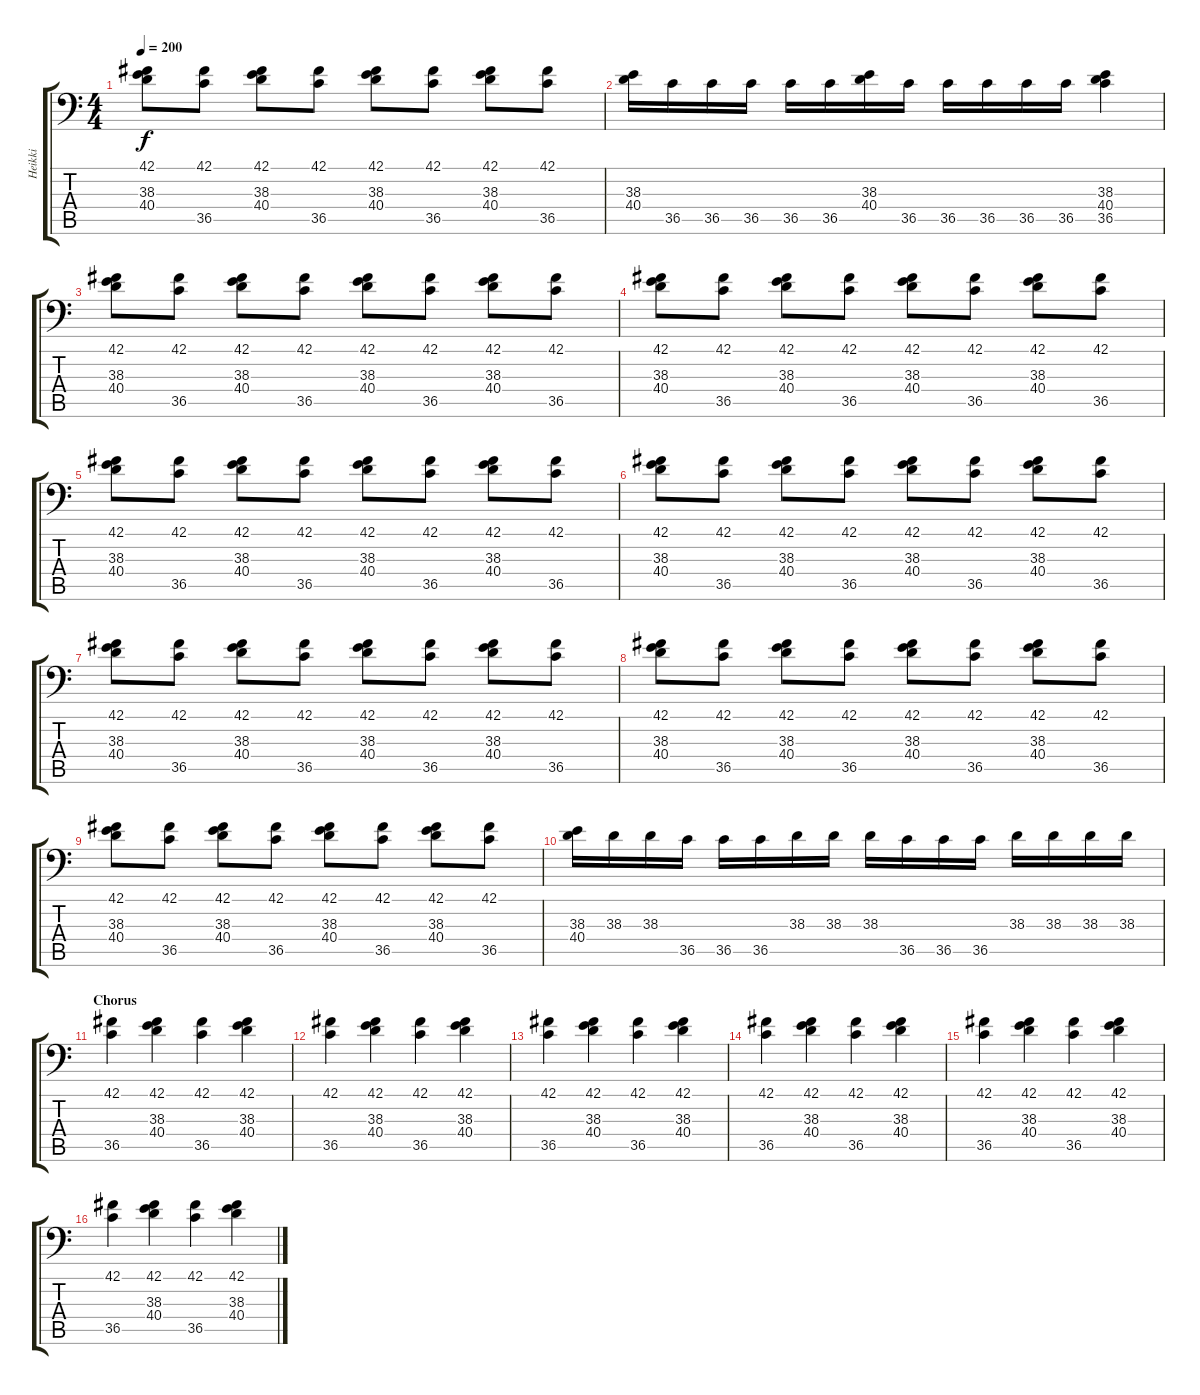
\track ("Heikki" "Heikki") {instrument acousticgrandpiano}
\staff {score tabs}
\tuning (C-1 C-1 C-1 C-1 C-1 C-1) {hide}
\ts (4 4)
\tempo 200
\clef f4
\ks c
(42.1 38.3 40.4).8{dy f} (42.1 36.5).8 (42.1 38.3 40.4).8 (42.1 36.5).8 (42.1 38.3 40.4).8 (42.1 36.5).8 (42.1 38.3 40.4).8 (42.1 36.5).8 |
(38.3 40.4).16 36.5.16 36.5.16 36.5.16 36.5.16 36.5.16 (38.3 40.4).16 36.5.16 36.5.16 36.5.16 36.5.16 36.5.16 (38.3 40.4 36.5).4 |
(42.1 38.3 40.4).8 (42.1 36.5).8 (42.1 38.3 40.4).8 (42.1 36.5).8 (42.1 38.3 40.4).8 (42.1 36.5).8 (42.1 38.3 40.4).8 (42.1 36.5).8 |
(42.1 38.3 40.4).8 (42.1 36.5).8 (42.1 38.3 40.4).8 (42.1 36.5).8 (42.1 38.3 40.4).8 (42.1 36.5).8 (42.1 38.3 40.4).8 (42.1 36.5).8 |
(42.1 38.3 40.4).8 (42.1 36.5).8 (42.1 38.3 40.4).8 (42.1 36.5).8 (42.1 38.3 40.4).8 (42.1 36.5).8 (42.1 38.3 40.4).8 (42.1 36.5).8 |
(42.1 38.3 40.4).8 (42.1 36.5).8 (42.1 38.3 40.4).8 (42.1 36.5).8 (42.1 38.3 40.4).8 (42.1 36.5).8 (42.1 38.3 40.4).8 (42.1 36.5).8 |
(42.1 38.3 40.4).8 (42.1 36.5).8 (42.1 38.3 40.4).8 (42.1 36.5).8 (42.1 38.3 40.4).8 (42.1 36.5).8 (42.1 38.3 40.4).8 (42.1 36.5).8 |
(42.1 38.3 40.4).8 (42.1 36.5).8 (42.1 38.3 40.4).8 (42.1 36.5).8 (42.1 38.3 40.4).8 (42.1 36.5).8 (42.1 38.3 40.4).8 (42.1 36.5).8 |
(42.1 38.3 40.4).8 (42.1 36.5).8 (42.1 38.3 40.4).8 (42.1 36.5).8 (42.1 38.3 40.4).8 (42.1 36.5).8 (42.1 38.3 40.4).8 (42.1 36.5).8 |
(38.3 40.4).16 38.3.16 38.3.16 36.5.16 36.5.16 36.5.16 38.3.16 38.3.16 38.3.16 36.5.16 36.5.16 36.5.16 38.3.16 38.3.16 38.3.16 38.3.16 |
\section ("" "Chorus")
(42.1 36.5).4 (42.1 38.3 40.4).4 (42.1 36.5).4 (42.1 38.3 40.4).4 |
(42.1 36.5).4 (42.1 38.3 40.4).4 (42.1 36.5).4 (42.1 38.3 40.4).4 |
(42.1 36.5).4 (42.1 38.3 40.4).4 (42.1 36.5).4 (42.1 38.3 40.4).4 |
(42.1 36.5).4 (42.1 38.3 40.4).4 (42.1 36.5).4 (42.1 38.3 40.4).4 |
(42.1 36.5).4 (42.1 38.3 40.4).4 (42.1 36.5).4 (42.1 38.3 40.4).4 |
(42.1 36.5).4 (42.1 38.3 40.4).4 (42.1 36.5).4 (42.1 38.3 40.4).4
